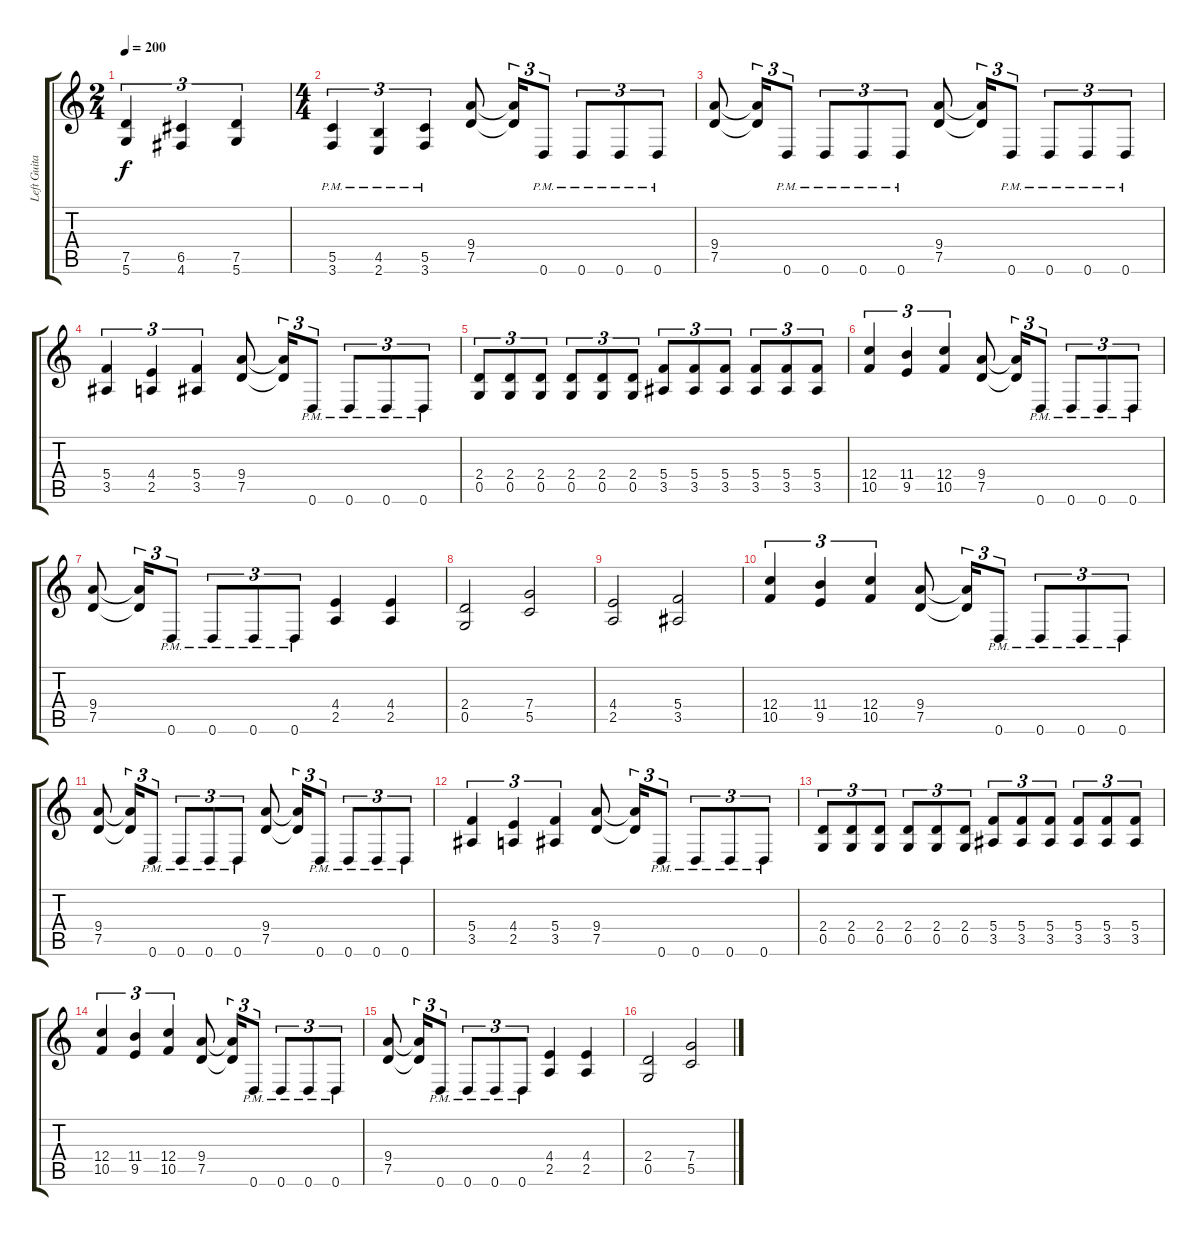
\track ("Left Guitar" "Left Guita") {instrument distortionguitar}
\staff {score tabs}
\tuning (D4 A3 F3 C3 G2 D2) {hide}
\ts (2 4)
\tempo 200
\clef g2
\ks c
(7.5 5.6).4{tu (3 2) dy f} (6.5 4.6).4{tu (3 2)} (7.5 5.6).4{tu (3 2)} |
\ts (4 4)
(5.5{pm} 3.6{pm}).4{tu (3 2)} (4.5{pm} 2.6{pm}).4{tu (3 2)} (5.5{pm} 3.6{pm}).4{tu (3 2)} (9.4 7.5).8 (9.4{t} 7.5{t}).16{tu (3 2)} 0.6{pm}.8{tu (3 2)} 0.6{pm}.8{tu (3 2)} 0.6{pm}.8{tu (3 2)} 0.6{pm}.8{tu (3 2)} |
(9.4 7.5).8 (9.4{t} 7.5{t}).16{tu (3 2)} 0.6{pm}.8{tu (3 2)} 0.6{pm}.8{tu (3 2)} 0.6{pm}.8{tu (3 2)} 0.6{pm}.8{tu (3 2)} (9.4 7.5).8 (9.4{t} 7.5{t}).16{tu (3 2)} 0.6{pm}.8{tu (3 2)} 0.6{pm}.8{tu (3 2)} 0.6{pm}.8{tu (3 2)} 0.6{pm}.8{tu (3 2)} |
(5.4 3.5).4{tu (3 2)} (4.4 2.5).4{tu (3 2)} (5.4 3.5).4{tu (3 2)} (9.4 7.5).8 (9.4{t} 7.5{t}).16{tu (3 2)} 0.6{pm}.8{tu (3 2)} 0.6{pm}.8{tu (3 2)} 0.6{pm}.8{tu (3 2)} 0.6{pm}.8{tu (3 2)} |
(2.4 0.5).8{tu (3 2)} (2.4 0.5).8{tu (3 2)} (2.4 0.5).8{tu (3 2)} (2.4 0.5).8{tu (3 2)} (2.4 0.5).8{tu (3 2)} (2.4 0.5).8{tu (3 2)} (5.4 3.5).8{tu (3 2)} (5.4 3.5).8{tu (3 2)} (5.4 3.5).8{tu (3 2)} (5.4 3.5).8{tu (3 2)} (5.4 3.5).8{tu (3 2)} (5.4 3.5).8{tu (3 2)} |
(12.4 10.5).4{tu (3 2)} (11.4 9.5).4{tu (3 2)} (12.4 10.5).4{tu (3 2)} (9.4 7.5).8 (9.4{t} 7.5{t}).16{tu (3 2)} 0.6{pm}.8{tu (3 2)} 0.6{pm}.8{tu (3 2)} 0.6{pm}.8{tu (3 2)} 0.6{pm}.8{tu (3 2)} |
(9.4 7.5).8 (9.4{t} 7.5{t}).16{tu (3 2)} 0.6{pm}.8{tu (3 2)} 0.6{pm}.8{tu (3 2)} 0.6{pm}.8{tu (3 2)} 0.6{pm}.8{tu (3 2)} (4.4 2.5).4 (4.4 2.5).4 |
(2.4 0.5).2 (7.4 5.5).2 |
(4.4 2.5).2 (5.4 3.5).2 |
(12.4 10.5).4{tu (3 2)} (11.4 9.5).4{tu (3 2)} (12.4 10.5).4{tu (3 2)} (9.4 7.5).8 (9.4{t} 7.5{t}).16{tu (3 2)} 0.6{pm}.8{tu (3 2)} 0.6{pm}.8{tu (3 2)} 0.6{pm}.8{tu (3 2)} 0.6{pm}.8{tu (3 2)} |
(9.4 7.5).8 (9.4{t} 7.5{t}).16{tu (3 2)} 0.6{pm}.8{tu (3 2)} 0.6{pm}.8{tu (3 2)} 0.6{pm}.8{tu (3 2)} 0.6{pm}.8{tu (3 2)} (9.4 7.5).8 (9.4{t} 7.5{t}).16{tu (3 2)} 0.6{pm}.8{tu (3 2)} 0.6{pm}.8{tu (3 2)} 0.6{pm}.8{tu (3 2)} 0.6{pm}.8{tu (3 2)} |
(5.4 3.5).4{tu (3 2)} (4.4 2.5).4{tu (3 2)} (5.4 3.5).4{tu (3 2)} (9.4 7.5).8 (9.4{t} 7.5{t}).16{tu (3 2)} 0.6{pm}.8{tu (3 2)} 0.6{pm}.8{tu (3 2)} 0.6{pm}.8{tu (3 2)} 0.6{pm}.8{tu (3 2)} |
(2.4 0.5).8{tu (3 2)} (2.4 0.5).8{tu (3 2)} (2.4 0.5).8{tu (3 2)} (2.4 0.5).8{tu (3 2)} (2.4 0.5).8{tu (3 2)} (2.4 0.5).8{tu (3 2)} (5.4 3.5).8{tu (3 2)} (5.4 3.5).8{tu (3 2)} (5.4 3.5).8{tu (3 2)} (5.4 3.5).8{tu (3 2)} (5.4 3.5).8{tu (3 2)} (5.4 3.5).8{tu (3 2)} |
(12.4 10.5).4{tu (3 2)} (11.4 9.5).4{tu (3 2)} (12.4 10.5).4{tu (3 2)} (9.4 7.5).8 (9.4{t} 7.5{t}).16{tu (3 2)} 0.6{pm}.8{tu (3 2)} 0.6{pm}.8{tu (3 2)} 0.6{pm}.8{tu (3 2)} 0.6{pm}.8{tu (3 2)} |
(9.4 7.5).8 (9.4{t} 7.5{t}).16{tu (3 2)} 0.6{pm}.8{tu (3 2)} 0.6{pm}.8{tu (3 2)} 0.6{pm}.8{tu (3 2)} 0.6{pm}.8{tu (3 2)} (4.4 2.5).4 (4.4 2.5).4 |
(2.4 0.5).2 (7.4 5.5).2
